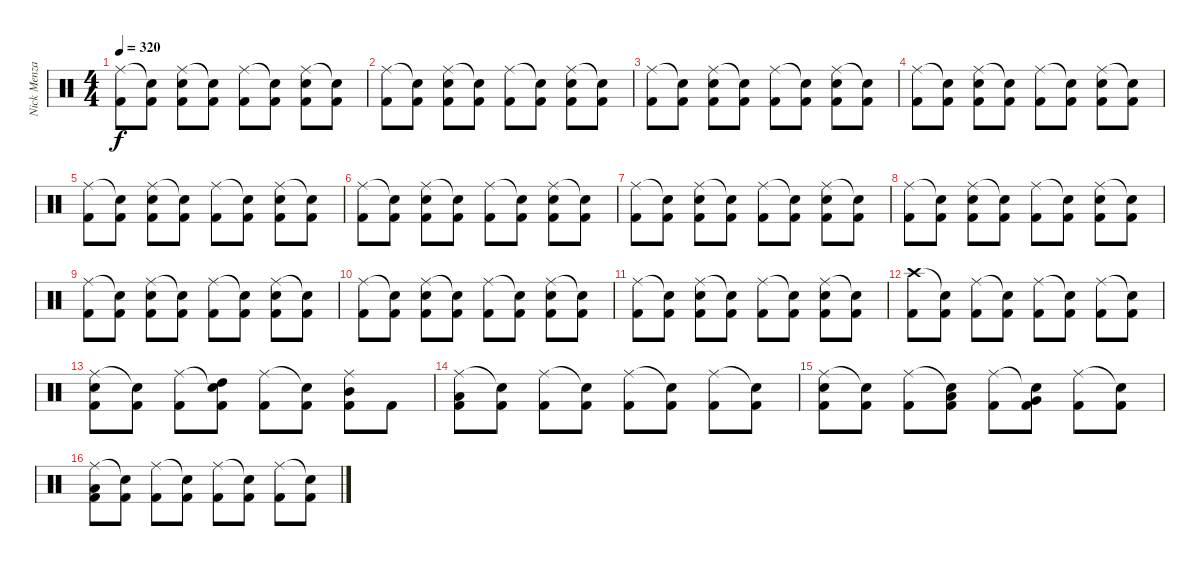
\track ("Nick Menza" "Nick Menza") {instrument percussion}
\staff {score}
\articulation defaults
\ts (4 4)
\tempo 320
\clef neutral
\ks c
("Ride (middle)" "Kick (hit) 2").8{dy f} ("Snare (hit)"{t} "Kick (hit) 2").8 ("Ride (middle)" "Snare (hit) 2" "Kick (hit) 2").8 ("Snare (hit)"{t} "Kick (hit) 2").8 ("Ride (middle)" "Kick (hit) 2").8 ("Snare (hit)"{t} "Kick (hit) 2").8 ("Ride (middle)" "Snare (hit) 2" "Kick (hit) 2").8 ("Snare (hit)"{t} "Kick (hit) 2").8 |
("Ride (middle)" "Kick (hit) 2").8 ("Snare (hit)"{t} "Kick (hit) 2").8 ("Ride (middle)" "Snare (hit) 2" "Kick (hit) 2").8 ("Snare (hit)"{t} "Kick (hit) 2").8 ("Ride (middle)" "Kick (hit) 2").8 ("Snare (hit)"{t} "Kick (hit) 2").8 ("Ride (middle)" "Snare (hit) 2" "Kick (hit) 2").8 ("Snare (hit)"{t} "Kick (hit) 2").8 |
("Ride (middle)" "Kick (hit) 2").8 ("Snare (hit)"{t} "Kick (hit) 2").8 ("Ride (middle)" "Snare (hit) 2" "Kick (hit) 2").8 ("Snare (hit)"{t} "Kick (hit) 2").8 ("Ride (middle)" "Kick (hit) 2").8 ("Snare (hit)"{t} "Kick (hit) 2").8 ("Ride (middle)" "Snare (hit) 2" "Kick (hit) 2").8 ("Snare (hit)"{t} "Kick (hit) 2").8 |
("Ride (middle)" "Kick (hit) 2").8 ("Snare (hit)"{t} "Kick (hit) 2").8 ("Ride (middle)" "Snare (hit) 2" "Kick (hit) 2").8 ("Snare (hit)"{t} "Kick (hit) 2").8 ("Ride (middle)" "Kick (hit) 2").8 ("Snare (hit)"{t} "Kick (hit) 2").8 ("Ride (middle)" "Snare (hit) 2" "Kick (hit) 2").8 ("Snare (hit)"{t} "Kick (hit) 2").8 |
("Ride (middle)" "Kick (hit) 2").8 ("Snare (hit)"{t} "Kick (hit) 2").8 ("Ride (middle)" "Snare (hit) 2" "Kick (hit) 2").8 ("Snare (hit)"{t} "Kick (hit) 2").8 ("Ride (middle)" "Kick (hit) 2").8 ("Snare (hit)"{t} "Kick (hit) 2").8 ("Ride (middle)" "Snare (hit) 2" "Kick (hit) 2").8 ("Snare (hit)"{t} "Kick (hit) 2").8 |
("Ride (middle)" "Kick (hit) 2").8 ("Snare (hit)"{t} "Kick (hit) 2").8 ("Ride (middle)" "Snare (hit) 2" "Kick (hit) 2").8 ("Snare (hit)"{t} "Kick (hit) 2").8 ("Ride (middle)" "Kick (hit) 2").8 ("Snare (hit)"{t} "Kick (hit) 2").8 ("Ride (middle)" "Snare (hit) 2" "Kick (hit) 2").8 ("Snare (hit)"{t} "Kick (hit) 2").8 |
("Ride (middle)" "Kick (hit) 2").8 ("Snare (hit)"{t} "Kick (hit) 2").8 ("Ride (middle)" "Snare (hit) 2" "Kick (hit) 2").8 ("Snare (hit)"{t} "Kick (hit) 2").8 ("Ride (middle)" "Kick (hit) 2").8 ("Snare (hit)"{t} "Kick (hit) 2").8 ("Ride (middle)" "Snare (hit) 2" "Kick (hit) 2").8 ("Snare (hit)"{t} "Kick (hit) 2").8 |
("Ride (middle)" "Kick (hit) 2").8 ("Snare (hit)"{t} "Kick (hit) 2").8 ("Ride (middle)" "Snare (hit) 2" "Kick (hit) 2").8 ("Snare (hit)"{t} "Kick (hit) 2").8 ("Ride (middle)" "Kick (hit) 2").8 ("Snare (hit)"{t} "Kick (hit) 2").8 ("Ride (middle)" "Snare (hit) 2" "Kick (hit) 2").8 ("Snare (hit)"{t} "Kick (hit) 2").8 |
("Ride (middle)" "Kick (hit) 2").8 ("Snare (hit)"{t} "Kick (hit) 2").8 ("Ride (middle)" "Snare (hit) 2" "Kick (hit) 2").8 ("Snare (hit)"{t} "Kick (hit) 2").8 ("Ride (middle)" "Kick (hit) 2").8 ("Snare (hit)"{t} "Kick (hit) 2").8 ("Ride (middle)" "Snare (hit) 2" "Kick (hit) 2").8 ("Snare (hit)"{t} "Kick (hit) 2").8 |
("Ride (middle)" "Kick (hit) 2").8 ("Snare (hit)"{t} "Kick (hit) 2").8 ("Ride (middle)" "Snare (hit) 2" "Kick (hit) 2").8 ("Snare (hit)"{t} "Kick (hit) 2").8 ("Ride (middle)" "Kick (hit) 2").8 ("Snare (hit)"{t} "Kick (hit) 2").8 ("Ride (middle)" "Snare (hit) 2" "Kick (hit) 2").8 ("Snare (hit)"{t} "Kick (hit) 2").8 |
("Ride (middle)" "Kick (hit) 2").8 ("Snare (hit)"{t} "Kick (hit) 2").8 ("Ride (middle)" "Snare (hit) 2" "Kick (hit) 2").8 ("Snare (hit)"{t} "Kick (hit) 2").8 ("Ride (middle)" "Kick (hit) 2").8 ("Snare (hit)"{t} "Kick (hit) 2").8 ("Ride (middle)" "Snare (hit) 2" "Kick (hit) 2").8 ("Snare (hit)"{t} "Kick (hit) 2").8 |
("Crash high (hit)" "Kick (hit) 2").8 ("Snare (hit)"{t} "Kick (hit) 2").8 ("Ride (middle)" "Kick (hit) 2").8 ("Snare (hit)"{t} "Kick (hit) 2").8 ("Ride (middle)" "Kick (hit) 2").8 ("Snare (hit)"{t} "Kick (hit) 2").8 ("Ride (middle)" "Kick (hit) 2").8 ("Snare (hit)"{t} "Kick (hit) 2").8 |
("Ride (middle)" "Snare (hit) 2" "Kick (hit) 2").8 ("Snare (hit)"{t} "Kick (hit) 2").8 ("Ride (middle)" "Kick (hit) 2").8 ("Snare (hit)"{t} "High Tom (hit)" "Kick (hit) 2").8 ("Ride (middle)" "Kick (hit) 2").8 ("Snare (hit)"{t} "Kick (hit) 2").8 ("Ride (middle)" "Mid Tom (hit)" "Kick (hit) 2").8 "Kick (hit) 2".8 |
("Ride (middle)" "Low Tom (hit)" "Kick (hit) 2").8 ("Snare (hit)"{t} "Kick (hit) 2").8 ("Ride (middle)" "Kick (hit) 2").8 ("Snare (hit)"{t} "Kick (hit) 2").8 ("Ride (middle)" "Kick (hit) 2").8 ("Snare (hit)"{t} "Kick (hit) 2").8 ("Ride (middle)" "Kick (hit) 2").8 ("Snare (hit)"{t} "Kick (hit) 2").8 |
("Ride (middle)" "Snare (hit) 2" "Kick (hit) 2").8 ("Snare (hit)"{t} "Kick (hit) 2").8 ("Ride (middle)" "Kick (hit) 2").8 ("Snare (hit)"{t} "Low Tom (hit)" "Kick (hit) 2").8 ("Ride (middle)" "Kick (hit) 2").8 ("Snare (hit)"{t} "Very Low Tom (hit)" "Kick (hit) 2").8 ("Ride (middle)" "Kick (hit) 2").8 ("Snare (hit)"{t} "Kick (hit) 2").8 |
("Ride (middle)" "Low Floor Tom (hit)" "Kick (hit) 2").8 ("Snare (hit)"{t} "Kick (hit) 2").8 ("Ride (middle)" "Kick (hit) 2").8 ("Snare (hit)"{t} "Kick (hit) 2").8 ("Ride (middle)" "Kick (hit) 2").8 ("Snare (hit)"{t} "Kick (hit) 2").8 ("Ride (middle)" "Kick (hit) 2").8 ("Snare (hit)"{t} "Kick (hit) 2").8
